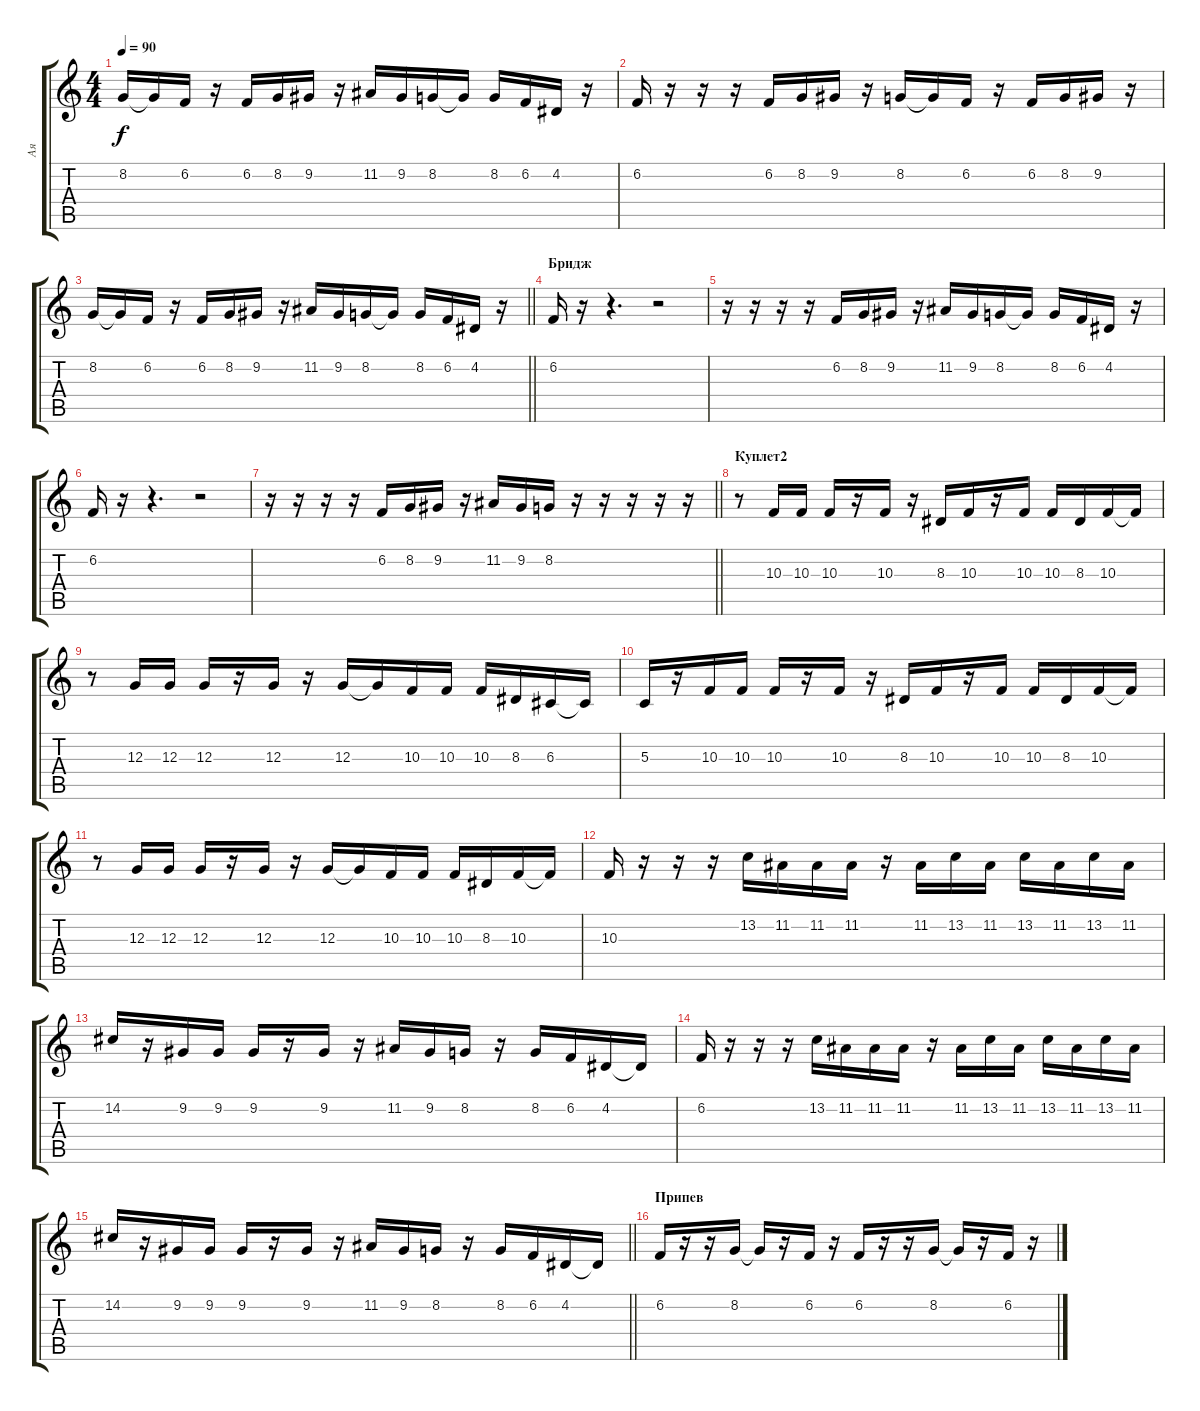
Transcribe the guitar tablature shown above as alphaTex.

\track ("Ая" "Ая") {instrument oboe}
\staff {score tabs}
\tuning (E4 B3 G3 D3 A2 E2) {hide}
\ts (4 4)
\tempo 90
\clef g2
\ks c
8.2.16{dy f} 8.2{t}.16 6.2.16 r.16 6.2.16 8.2.16 9.2.16 r.16 11.2.16 9.2.16 8.2.16 8.2{t}.16 8.2.16 6.2.16 4.2.16 r.16 |
6.2.16 r.16 r.16 r.16 6.2.16 8.2.16 9.2.16 r.16 8.2.16 8.2{t}.16 6.2.16 r.16 6.2.16 8.2.16 9.2.16 r.16 |
\barLineRight lightlight
8.2.16 8.2{t}.16 6.2.16 r.16 6.2.16 8.2.16 9.2.16 r.16 11.2.16 9.2.16 8.2.16 8.2{t}.16 8.2.16 6.2.16 4.2.16 r.16 |
\section ("" "Бридж")
6.2.16 r.16 r.4{d} r.2 |
r.16 r.16 r.16 r.16 6.2.16 8.2.16 9.2.16 r.16 11.2.16 9.2.16 8.2.16 8.2{t}.16 8.2.16 6.2.16 4.2.16 r.16 |
6.2.16 r.16 r.4{d} r.2 |
\barLineRight lightlight
r.16 r.16 r.16 r.16 6.2.16 8.2.16 9.2.16 r.16 11.2.16 9.2.16 8.2.16 r.16 r.16 r.16 r.16 r.16 |
\section ("" "Куплет2")
r.8 10.3.16 10.3.16 10.3.16 r.16 10.3.16 r.16 8.3.16 10.3.16 r.16 10.3.16 10.3.16 8.3.16 10.3.16 10.3{t}.16 |
r.8 12.3.16 12.3.16 12.3.16 r.16 12.3.16 r.16 12.3.16 12.3{t}.16 10.3.16 10.3.16 10.3.16 8.3.16 6.3.16 6.3{t}.16 |
5.3.16 r.16 10.3.16 10.3.16 10.3.16 r.16 10.3.16 r.16 8.3.16 10.3.16 r.16 10.3.16 10.3.16 8.3.16 10.3.16 10.3{t}.16 |
r.8 12.3.16 12.3.16 12.3.16 r.16 12.3.16 r.16 12.3.16 12.3{t}.16 10.3.16 10.3.16 10.3.16 8.3.16 10.3.16 10.3{t}.16 |
10.3.16 r.16 r.16 r.16 13.2.16 11.2.16 11.2.16 11.2.16 r.16 11.2.16 13.2.16 11.2.16 13.2.16 11.2.16 13.2.16 11.2.16 |
14.2.16 r.16 9.2.16 9.2.16 9.2.16 r.16 9.2.16 r.16 11.2.16 9.2.16 8.2.16 r.16 8.2.16 6.2.16 4.2.16 4.2{t}.16 |
6.2.16 r.16 r.16 r.16 13.2.16 11.2.16 11.2.16 11.2.16 r.16 11.2.16 13.2.16 11.2.16 13.2.16 11.2.16 13.2.16 11.2.16 |
\barLineRight lightlight
14.2.16 r.16 9.2.16 9.2.16 9.2.16 r.16 9.2.16 r.16 11.2.16 9.2.16 8.2.16 r.16 8.2.16 6.2.16 4.2.16 4.2{t}.16 |
\section ("" "Припев")
6.2.16 r.16 r.16 8.2.16 8.2{t}.16 r.16 6.2.16 r.16 6.2.16 r.16 r.16 8.2.16 8.2{t}.16 r.16 6.2.16 r.16
